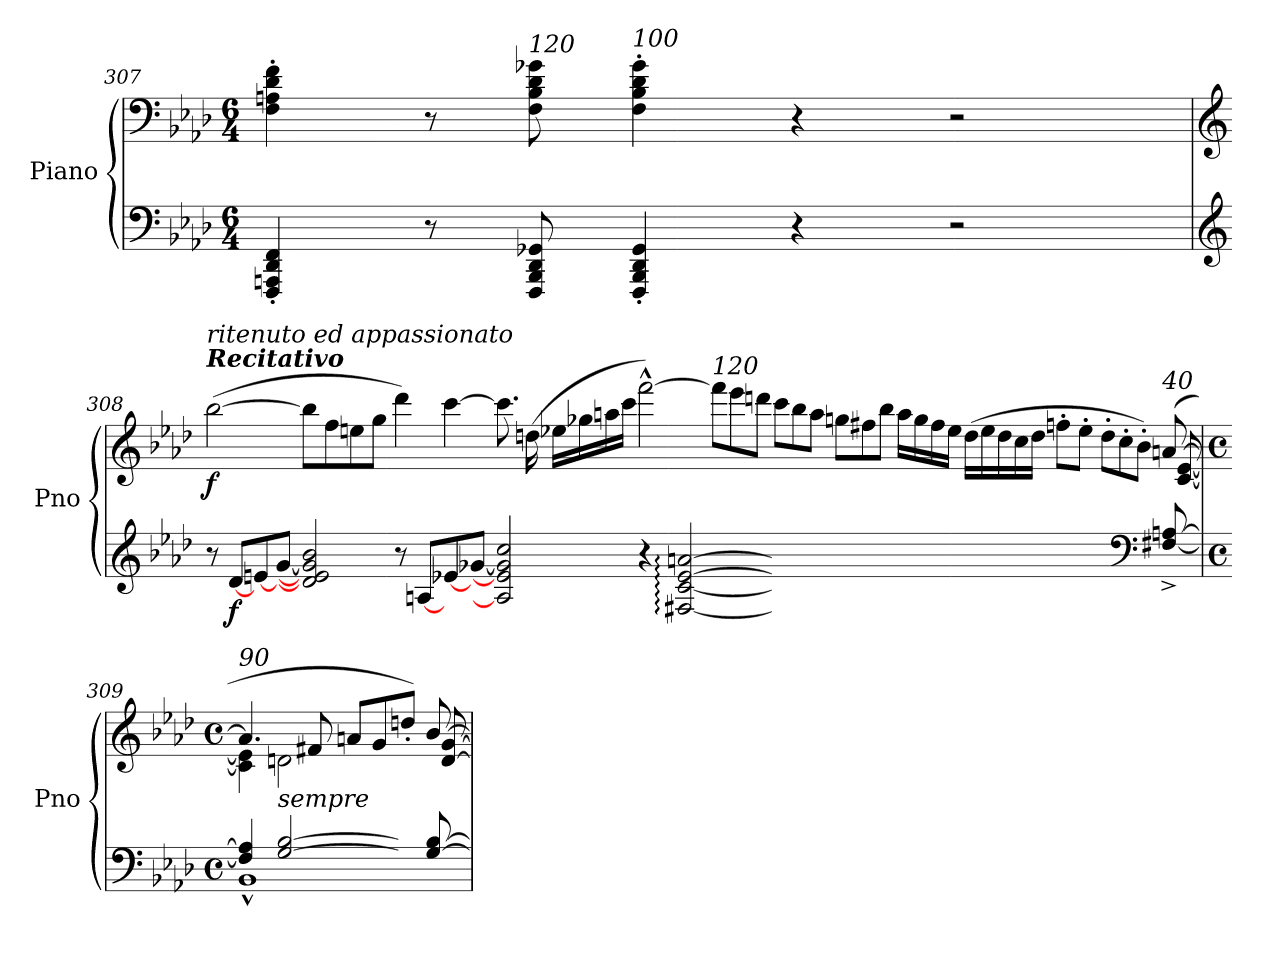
**kern	**kern	**dynam
*part1	*part1	*part1
*staff2	*staff1	*staff1/2
*I"Piano	*	*
*I'Pno	*	*
*clefF4	*clefF4	*
*k[b-e-a-d-]	*k[b-e-a-d-]	*
*M6/4	*M6/4	*
=307	=307	=307
4FFF/' 4AAAn/' 4DD-/' 4FF/'	4F\' 4An\' 4d-\' 4f\'	.
8r	8r	.
!	!LO:TX:a:i:t=120	!
8FFF/ 8BBB-/ 8DD-/ 8GG-X/	8F\ 8B-\ 8d-\ 8g-X\	.
!	!LO:TX:a:i:t=100	!
4FFF/' 4BBB-/' 4DD-/' 4GG-/'	4F\' 4B-\' 4d-\' 4g-\'	.
4r	4r	.
2r	2r	.
!!LO:LB:g=z
=308	=308	=308
*clefG2	*clefG2	*
*	*^	*
!	!LO:TX:a:Bi:t=Recitativo	!	!
!	!LO:TX:a:i:t=ritenuto ed appassionato	!	!
!	!	!	!LO:DY:b
8r	(>[2bb-\	4ryy	f
!	!	!	!LO:DY:b=2
[8d-/L	.	.	f
*	*v	*v	*
[8en/	.	.
[8g/J	.	.
2d-/] 2e/] 2g/] 2b-/	8bb-\L]	.
.	8ff\	.
.	8een\	.
.	8gg\J	.
8r	4ddd-\)	.
[8An/L	.	.
[8e-X/	[4ccc\	.
[8g-X/J	.	.
2A/] 2e-/] 2g-/] 2cc/	8.ccc\]	.
.	(>16ddn\	.
.	16ee-X\LL	.
.	16gg-X\	.
.	16aan\	.
.	16ccc\JJ	.
4r	[2fff^^\)	.
[2F#X/: [2c/: [2e-/: [2an/:	.	.
*	*Xtuplet	*
!	!LO:TX:a:i:t=120	!
.	12fff\L]	.
.	12eee-\	.
.	12dddn\J	.
1.F#!yy] 1.c!yy] 1.e-!yy] 1.a!yy]	12ccc\L	.
.	12bb-\	.
.	12aa\J	.
.	12ggn\L	.
.	12ff#X\	.
.	12bb-\J	.
.	16aa\LL	.
.	16gg\	.
.	16ff#\	.
.	16ee-\JJ	.
.	(>20dd\LL	.
.	20ee-\	.
.	20dd\	.
.	20cc\	.
.	20dd\JJ	.
.	8ffn'\L	.
.	8ee-'\J	.
.	12dd'\L	.
.	12cc'\	.
.	12b-'\J)	.
*clefF4	*	*
*	*^	*
!	!LO:TX:a:i:t=40	!	!
[8F#X/^ [8An/^	([8an/	[8c/ [8e-/	.
*	*v	*v	*
!!LO:LB:g=z
=309	=309	=309
*M4/4	*M4/4	*
*met(c)	*met(c)	*
*^	*^	*
*	*	*	*^	*
!	!	!LO:TX:a:i:t=90	!	!	!
4F#/] 4A/]	1BB-^^	4.a/]	4c\] 4e-\]	2..ryy	.
!	!	!	!LO:TX:b:i:t=sempre	!	!
[2G/ [2B-/	.	.	2dn\	.	.
.	.	8f#X/	.	.	.
.	.	8an/L	.	.	.
.	.	8g/	.	.	.
8G!yy] 8B-!yy]	.	8ddn'/J)	4ryy	.	.
[8G/ [8B-/	.	[8b-/	.	[8d/ [8g/	.
*v	*v	*	*	*	*
*	*v	*v	*v	*
=	=	=
*-	*-	*-
